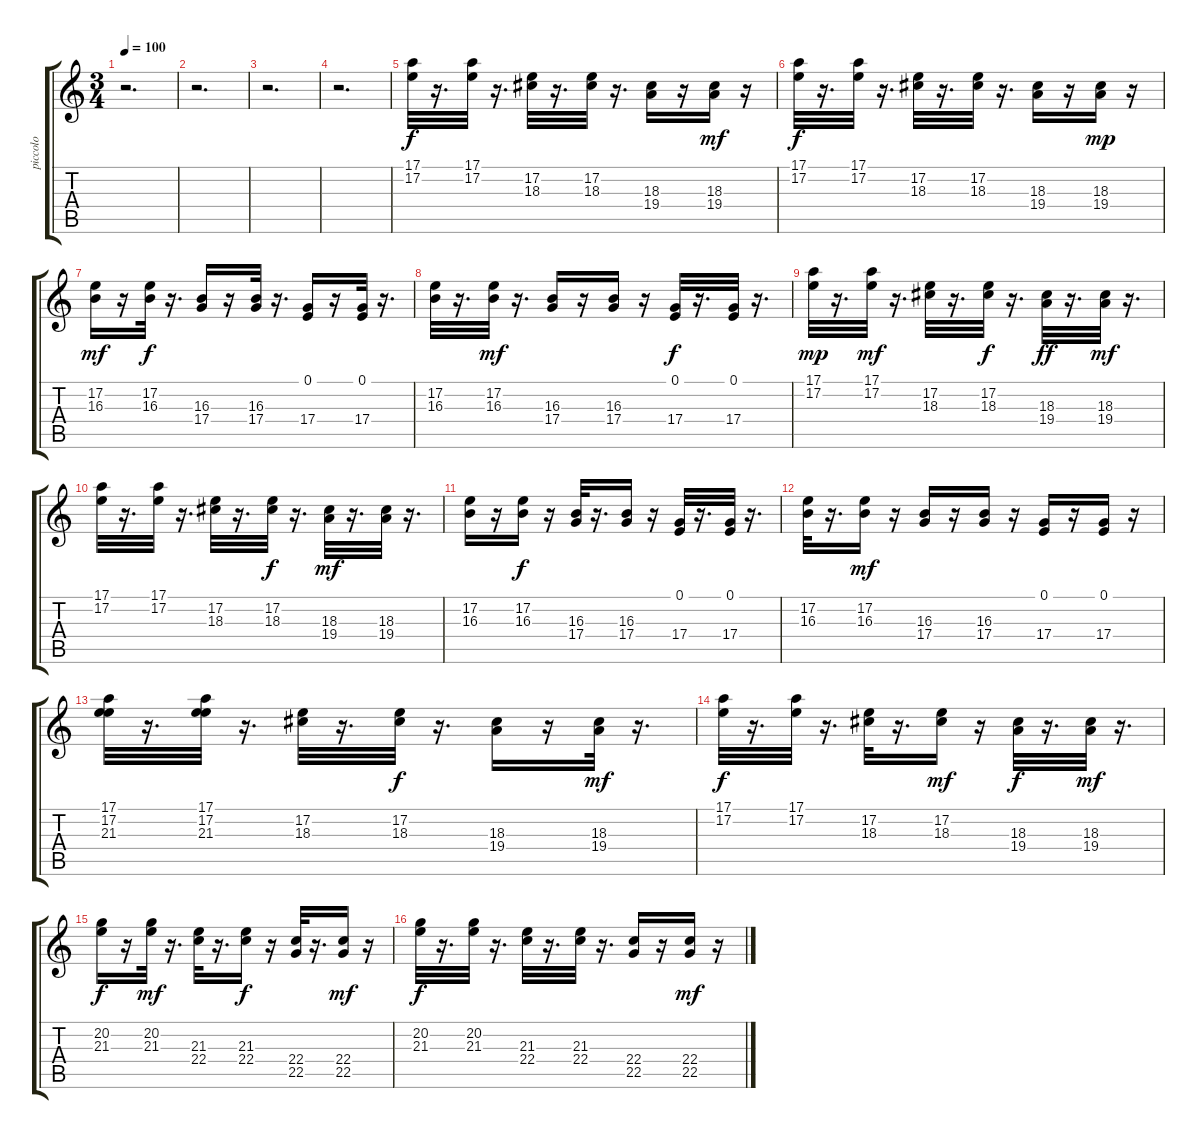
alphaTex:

\track ("piccolo" "piccolo") {instrument piccolo}
\staff {score tabs}
\tuning (E4 B3 G3 D3 A2 E2) {hide}
\ts (3 4)
\tempo 100
\clef g2
\ks c
r.2{d dy f} |
r.2{d} |
r.2{d} |
r.2{d} |
(17.1 17.2).32{volume 9 balance 5 instrument piccolo} r.16{d} (17.1 17.2).32 r.16{d} (17.2 18.3).32 r.16{d} (17.2 18.3).32 r.16{d} (18.3 19.4).16 r.16 (18.3 19.4).16{dy mf} r.16 |
(17.1 17.2).32{dy f} r.16{d} (17.1 17.2).32 r.16{d} (17.2 18.3).32 r.16{d} (17.2 18.3).32 r.16{d} (18.3 19.4).16 r.16 (18.3 19.4).16{dy mp} r.16 |
(17.2 16.3).16{dy mf} r.16 (17.2 16.3).32{dy f} r.16{d} (16.3 17.4).16 r.16 (16.3 17.4).32 r.16{d} (0.1 17.4).16 r.16 (0.1 17.4).32 r.16{d} |
(17.2 16.3).32 r.16{d} (17.2 16.3).32{dy mf} r.16{d} (16.3 17.4).16 r.16 (16.3 17.4).16 r.16 (0.1 17.4).32{dy f} r.16{d} (0.1 17.4).32 r.16{d} |
(17.1 17.2).32{dy mp} r.16{d} (17.1 17.2).32{dy mf} r.16{d} (17.2 18.3).32 r.16{d} (17.2 18.3).32{dy f} r.16{d} (18.3 19.4).32{dy ff} r.16{d} (18.3 19.4).32{dy mf} r.16{d} |
(17.1 17.2).32 r.16{d} (17.1 17.2).32 r.16{d} (17.2 18.3).32 r.16{d} (17.2 18.3).32{dy f} r.16{d} (18.3 19.4).32{dy mf} r.16{d} (18.3 19.4).32 r.16{d} |
(17.2 16.3).16 r.16 (17.2 16.3).16{dy f} r.16 (16.3 17.4).32 r.16{d} (16.3 17.4).16 r.16 (0.1 17.4).32 r.16{d} (0.1 17.4).32 r.16{d} |
(17.2 16.3).32 r.16{d} (17.2 16.3).16{dy mf} r.16 (16.3 17.4).16 r.16 (16.3 17.4).16 r.16 (0.1 17.4).16 r.16 (0.1 17.4).16 r.16 |
(17.1 17.2 21.3).32{volume 9 balance 5 instrument piccolo} r.16{d} (17.1 17.2 21.3).32 r.16{d} (17.2 18.3).32 r.16{d} (17.2 18.3).32{dy f} r.16{d} (18.3 19.4).16 r.16 (18.3 19.4).32{dy mf} r.16{d} |
(17.1 17.2).32{dy f} r.16{d} (17.1 17.2).32 r.16{d} (17.2 18.3).32 r.16{d} (17.2 18.3).16{dy mf} r.16 (18.3 19.4).32{dy f} r.16{d} (18.3 19.4).32{dy mf} r.16{d} |
(20.2 21.3).16{dy f} r.16 (20.2 21.3).32{dy mf} r.16{d} (21.3 22.4).32 r.16{d} (21.3 22.4).16{dy f} r.16 (22.4 22.5).32 r.16{d} (22.4 22.5).16{dy mf} r.16 |
(20.2 21.3).32{dy f} r.16{d} (20.2 21.3).32 r.16{d} (21.3 22.4).32 r.16{d} (21.3 22.4).32 r.16{d} (22.4 22.5).16 r.16 (22.4 22.5).16{dy mf} r.16
